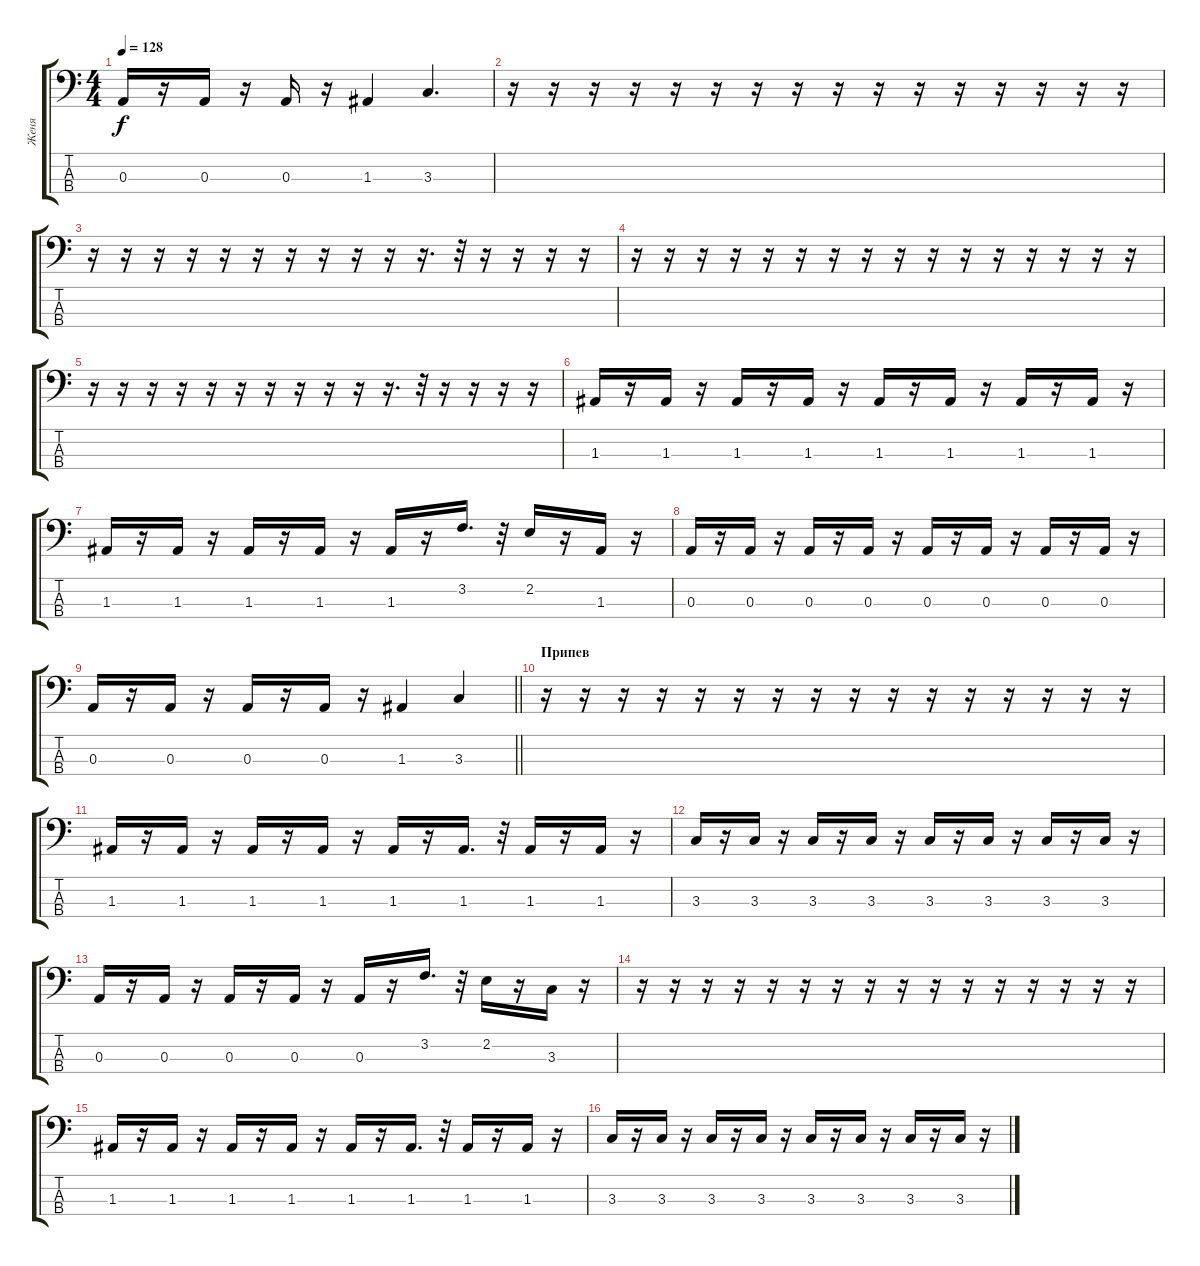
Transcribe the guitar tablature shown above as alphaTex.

\track ("Женя" "Женя") {instrument electricbassfinger}
\staff {score tabs}
\tuning (G2 D2 A1 E1) {hide}
\ts (4 4)
\tempo 128
\clef f4
\ks c
0.3.16{dy f} r.16 0.3.16 r.16 0.3.16 r.16 1.3.4 3.3.4{d} |
r.16 r.16 r.16 r.16 r.16 r.16 r.16 r.16 r.16 r.16 r.16 r.16 r.16 r.16 r.16 r.16 |
r.16 r.16 r.16 r.16 r.16 r.16 r.16 r.16 r.16 r.16 r.16{d} r.32 r.16 r.16 r.16 r.16 |
r.16 r.16 r.16 r.16 r.16 r.16 r.16 r.16 r.16 r.16 r.16 r.16 r.16 r.16 r.16 r.16 |
r.16 r.16 r.16 r.16 r.16 r.16 r.16 r.16 r.16 r.16 r.16{d} r.32 r.16 r.16 r.16 r.16 |
1.3.16 r.16 1.3.16 r.16 1.3.16 r.16 1.3.16 r.16 1.3.16 r.16 1.3.16 r.16 1.3.16 r.16 1.3.16 r.16 |
1.3.16 r.16 1.3.16 r.16 1.3.16 r.16 1.3.16 r.16 1.3.16 r.16 3.2.16{d} r.32 2.2.16 r.16 1.3.16 r.16 |
0.3.16 r.16 0.3.16 r.16 0.3.16 r.16 0.3.16 r.16 0.3.16 r.16 0.3.16 r.16 0.3.16 r.16 0.3.16 r.16 |
\barLineRight lightlight
0.3.16 r.16 0.3.16 r.16 0.3.16 r.16 0.3.16 r.16 1.3.4 3.3.4 |
\section ("" "Припев")
r.16 r.16 r.16 r.16 r.16 r.16 r.16 r.16 r.16 r.16 r.16 r.16 r.16 r.16 r.16 r.16 |
1.3.16 r.16 1.3.16 r.16 1.3.16 r.16 1.3.16 r.16 1.3.16 r.16 1.3.16{d} r.32 1.3.16 r.16 1.3.16 r.16 |
3.3.16 r.16 3.3.16 r.16 3.3.16 r.16 3.3.16 r.16 3.3.16 r.16 3.3.16 r.16 3.3.16 r.16 3.3.16 r.16 |
0.3.16 r.16 0.3.16 r.16 0.3.16 r.16 0.3.16 r.16 0.3.16 r.16 3.2.16{d} r.32 2.2.16 r.16 3.3.16 r.16 |
r.16 r.16 r.16 r.16 r.16 r.16 r.16 r.16 r.16 r.16 r.16 r.16 r.16 r.16 r.16 r.16 |
1.3.16 r.16 1.3.16 r.16 1.3.16 r.16 1.3.16 r.16 1.3.16 r.16 1.3.16{d} r.32 1.3.16 r.16 1.3.16 r.16 |
3.3.16 r.16 3.3.16 r.16 3.3.16 r.16 3.3.16 r.16 3.3.16 r.16 3.3.16 r.16 3.3.16 r.16 3.3.16 r.16
